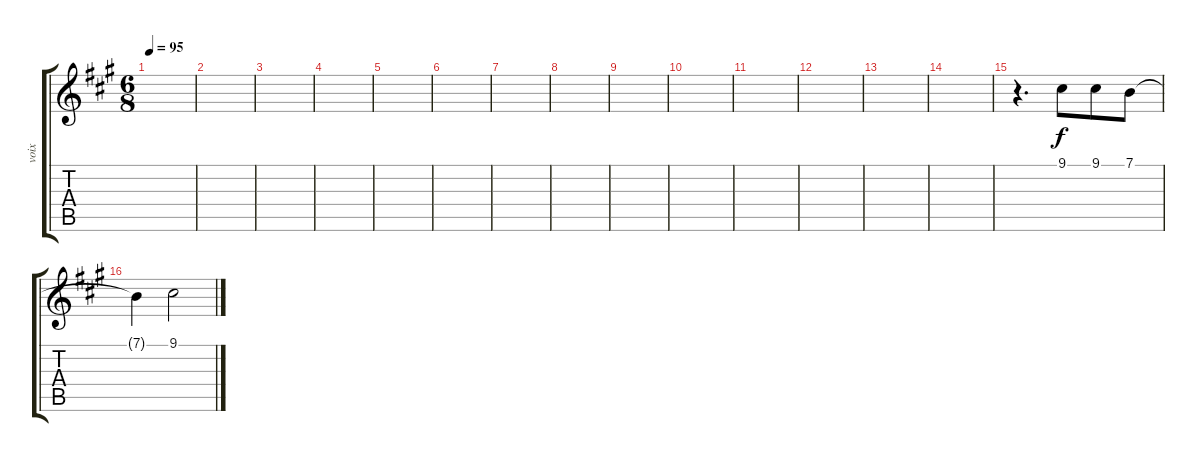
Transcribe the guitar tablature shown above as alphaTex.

\track ("voix" "voix") {instrument flute}
\staff {score tabs}
\tuning (E4 B3 G3 D3 A2 E2) {hide}
\ts (6 8)
\tempo 95
\clef g2
\ks a
|
|
|
|
|
|
|
|
|
|
|
|
|
|
r.4{d} 9.1.8 9.1.8 7.1.8 |
7.1{t}.4 9.1.2
